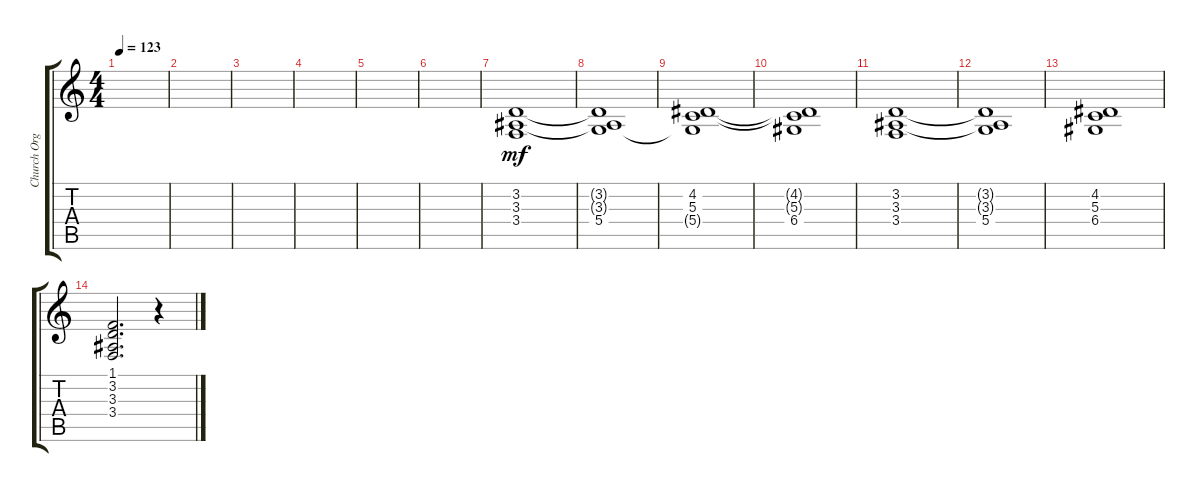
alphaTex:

\track ("Church Organ" "Church Org") {instrument churchorgan}
\staff {score tabs}
\tuning (E4 B3 G3 D3 A2 E2) {hide}
\ts (4 4)
\tempo 123
\clef g2
\ks c
|
|
|
|
|
|
(3.2 3.3 3.4).1{dy mf} |
(3.2{t} 3.3{t} 5.4).1 |
(4.2 5.3 5.4{t}).1 |
(4.2{t} 5.3{t} 6.4).1 |
(3.2 3.3 3.4).1 |
(3.2{t} 3.3{t} 5.4).1 |
(4.2 5.3 6.4).1 |
(1.1 3.2 3.3 3.4).2{d} r.4
